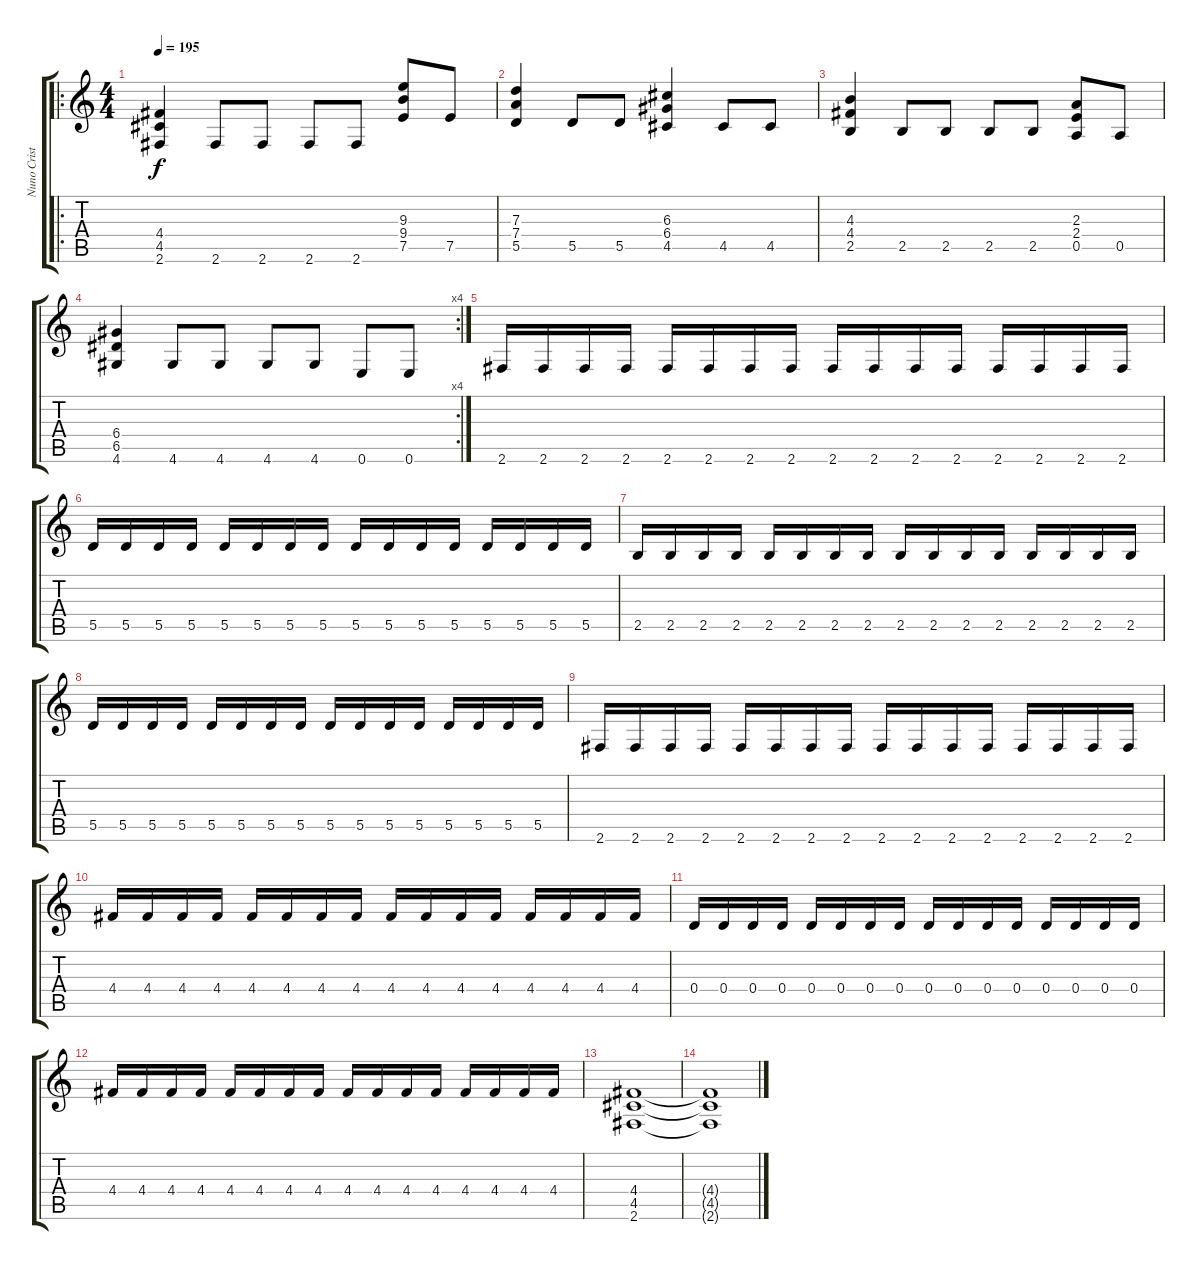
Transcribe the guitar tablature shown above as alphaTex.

\track ("Nuno Cristóvão" "Nuno Crist") {instrument overdrivenguitar}
\staff {score tabs}
\tuning (E4 B3 G3 D3 A2 E2) {hide}
\ro
\ts (4 4)
\tempo 195
\clef g2
\ks c
(4.4 4.5 2.6).4{dy f} 2.6.8 2.6.8 2.6.8 2.6.8 (9.3 9.4 7.5).8 7.5.8 |
(7.3 7.4 5.5).4 5.5.8 5.5.8 (6.3 6.4 4.5).4 4.5.8 4.5.8 |
(4.3 4.4 2.5).4 2.5.8 2.5.8 2.5.8 2.5.8 (2.3 2.4 0.5).8 0.5.8 |
\rc 4
(6.4 6.5 4.6).4 4.6.8 4.6.8 4.6.8 4.6.8 0.6.8 0.6.8 |
2.6.16 2.6.16 2.6.16 2.6.16 2.6.16 2.6.16 2.6.16 2.6.16 2.6.16 2.6.16 2.6.16 2.6.16 2.6.16 2.6.16 2.6.16 2.6.16 |
5.5.16 5.5.16 5.5.16 5.5.16 5.5.16 5.5.16 5.5.16 5.5.16 5.5.16 5.5.16 5.5.16 5.5.16 5.5.16 5.5.16 5.5.16 5.5.16 |
2.5.16 2.5.16 2.5.16 2.5.16 2.5.16 2.5.16 2.5.16 2.5.16 2.5.16 2.5.16 2.5.16 2.5.16 2.5.16 2.5.16 2.5.16 2.5.16 |
5.5.16 5.5.16 5.5.16 5.5.16 5.5.16 5.5.16 5.5.16 5.5.16 5.5.16 5.5.16 5.5.16 5.5.16 5.5.16 5.5.16 5.5.16 5.5.16 |
2.6.16 2.6.16 2.6.16 2.6.16 2.6.16 2.6.16 2.6.16 2.6.16 2.6.16 2.6.16 2.6.16 2.6.16 2.6.16 2.6.16 2.6.16 2.6.16 |
4.4.16 4.4.16 4.4.16 4.4.16 4.4.16 4.4.16 4.4.16 4.4.16 4.4.16 4.4.16 4.4.16 4.4.16 4.4.16 4.4.16 4.4.16 4.4.16 |
0.4.16 0.4.16 0.4.16 0.4.16 0.4.16 0.4.16 0.4.16 0.4.16 0.4.16 0.4.16 0.4.16 0.4.16 0.4.16 0.4.16 0.4.16 0.4.16 |
4.4.16 4.4.16 4.4.16 4.4.16 4.4.16 4.4.16 4.4.16 4.4.16 4.4.16 4.4.16 4.4.16 4.4.16 4.4.16 4.4.16 4.4.16 4.4.16 |
(4.4 4.5 2.6).1 |
(4.4{t} 4.5{t} 2.6{t}).1
